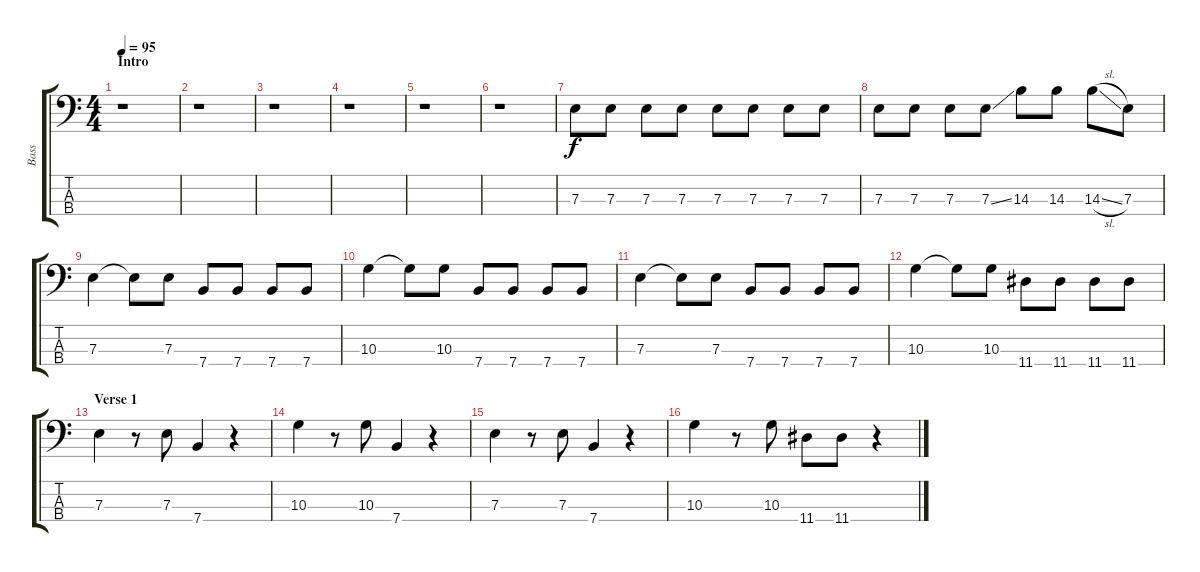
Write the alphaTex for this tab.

\track ("Bass" "Bass") {instrument electricbassfinger}
\staff {score tabs}
\tuning (G2 D2 A1 E1) {hide}
\ts (4 4)
\section ("" "Intro")
\tempo 95
\clef f4
\ks c
r.1{dy f instrument electricbassfinger} |
r.1 |
r.1 |
r.1 |
r.1 |
r.1{volume 8} |
7.3.8{volume 16} 7.3.8 7.3.8 7.3.8 7.3.8 7.3.8 7.3.8 7.3.8 |
7.3.8 7.3.8 7.3.8 7.3{ss}.8 14.3.8 14.3.8 14.3{sl}.8 7.3.8 |
7.3.4 7.3{t}.8 7.3.8 7.4.8 7.4.8 7.4.8 7.4.8 |
10.3.4 10.3{t}.8 10.3.8 7.4.8 7.4.8 7.4.8 7.4.8 |
7.3.4 7.3{t}.8 7.3.8 7.4.8 7.4.8 7.4.8 7.4.8 |
10.3.4 10.3{t}.8 10.3.8 11.4.8 11.4.8 11.4.8 11.4.8 |
\section ("" "Verse 1")
7.3.4 r.8 7.3.8 7.4.4 r.4 |
10.3.4 r.8 10.3.8 7.4.4 r.4 |
7.3.4 r.8 7.3.8 7.4.4 r.4 |
10.3.4 r.8 10.3.8 11.4.8 11.4.8 r.4
